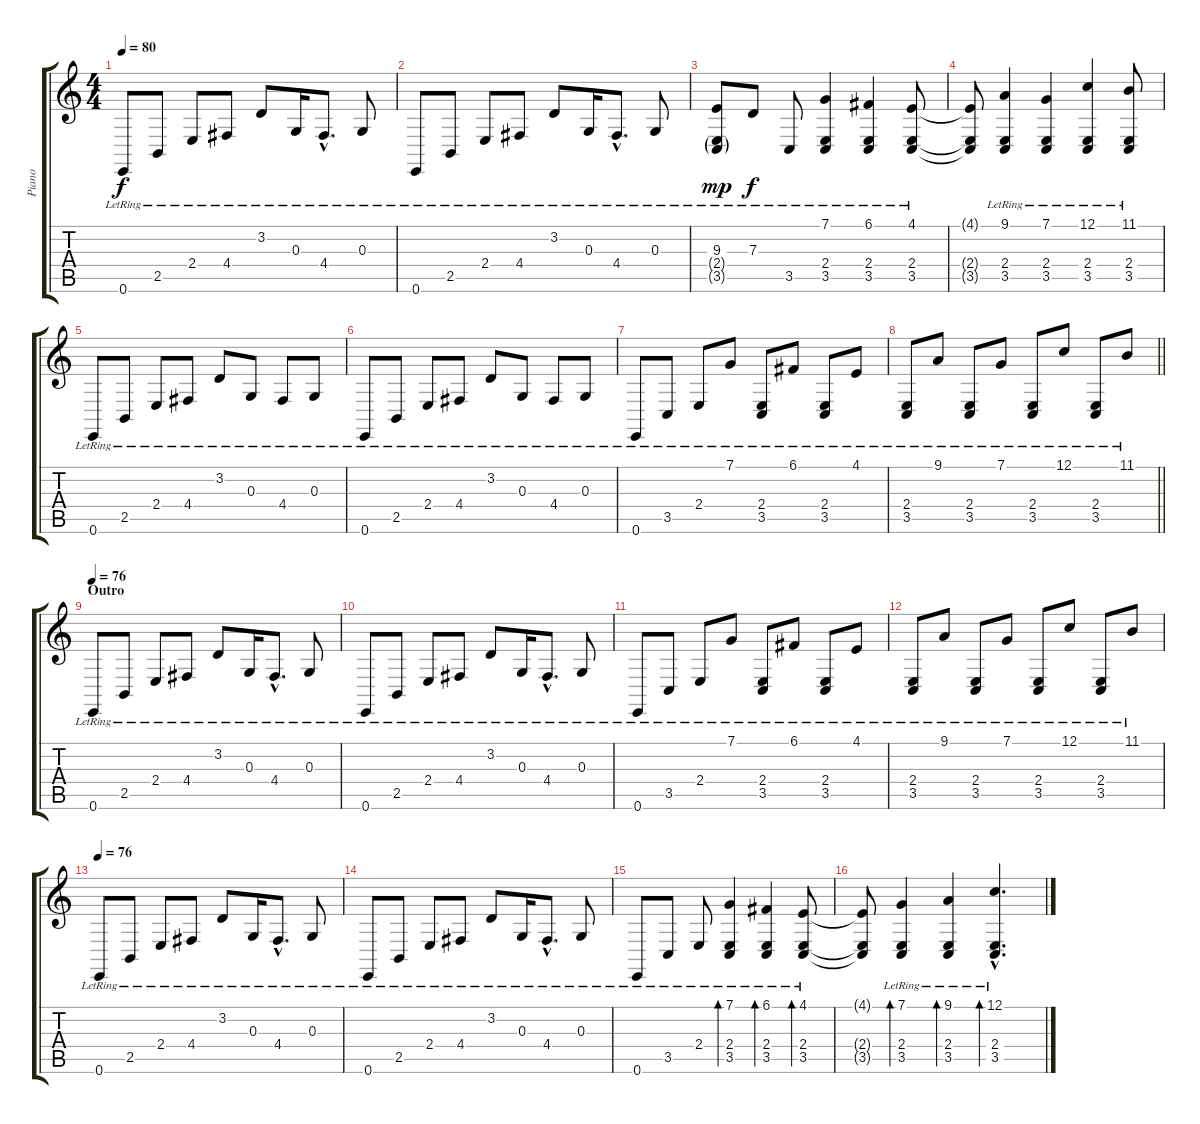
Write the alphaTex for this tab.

\track ("Piano" "Piano") {instrument acousticgrandpiano}
\staff {score tabs}
\tuning (C4 B3 G3 D3 A2 E2) {hide}
\ts (4 4)
\tempo 80
\clef g2
\ks c
0.6{lr}.8{dy f} 2.5{lr}.8 2.4{lr}.8 4.4{lr}.8 3.2{lr}.8 0.3{lr}.16 4.4{hac lr}.8{d} 0.3{lr}.8 |
0.6{lr}.8 2.5{lr}.8 2.4{lr}.8 4.4{lr}.8 3.2{lr}.8 0.3{lr}.16 4.4{hac lr}.8{d} 0.3{lr}.8 |
(9.3 2.4{g lr} 3.5{g lr}).8{dy mp} 7.3{lr}.8{dy f} 3.5{lr}.8 (7.1{lr} 2.4{lr} 3.5{lr}).4 (6.1{lr} 2.4{lr} 3.5{lr}).4 (4.1{lr} 2.4{lr} 3.5{lr}).8 |
(4.1{t} 2.4{t} 3.5{t}).8 (9.1 2.4{lr} 3.5{lr}).4 (7.1 2.4{lr} 3.5{lr}).4 (12.1 2.4{lr} 3.5{lr}).4 (11.1 2.4{lr} 3.5{lr}).8 |
0.6{lr}.8{volume 0} 2.5{lr}.8{volume 16} 2.4{lr}.8 4.4{lr}.8 3.2{lr}.8 0.3{lr}.8 4.4{lr}.8 0.3{lr}.8 |
0.6{lr}.8 2.5{lr}.8 2.4{lr}.8 4.4{lr}.8 3.2{lr}.8 0.3{lr}.8 4.4{lr}.8 0.3{lr}.8 |
0.6{lr}.8 3.5{lr}.8 2.4{lr}.8 7.1{lr}.8 (2.4{lr} 3.5{lr}).8 6.1{lr}.8 (2.4{lr} 3.5{lr}).8 4.1{lr}.8 |
\barLineRight lightlight
(2.4{lr} 3.5{lr}).8 9.1{lr}.8 (2.4{lr} 3.5{lr}).8 7.1{lr}.8 (2.4{lr} 3.5{lr}).8 12.1{lr}.8 (2.4{lr} 3.5{lr}).8 11.1{lr}.8 |
\section ("" "Outro")
\tempo 76
0.6{lr}.8 2.5{lr}.8 2.4{lr}.8 4.4{lr}.8 3.2{lr}.8 0.3{lr}.16 4.4{hac lr}.8{d} 0.3{lr}.8 |
0.6{lr}.8 2.5{lr}.8 2.4{lr}.8 4.4{lr}.8 3.2{lr}.8 0.3{lr}.16 4.4{hac lr}.8{d} 0.3{lr}.8 |
0.6{lr}.8 3.5{lr}.8 2.4{lr}.8 7.1{lr}.8 (2.4{lr} 3.5{lr}).8 6.1{lr}.8 (2.4{lr} 3.5{lr}).8 4.1{lr}.8 |
(2.4{lr} 3.5{lr}).8 9.1{lr}.8 (2.4{lr} 3.5{lr}).8 7.1{lr}.8 (2.4{lr} 3.5{lr}).8 12.1{lr}.8 (2.4{lr} 3.5{lr}).8 11.1{lr}.8 |
\tempo 76
0.6{lr}.8 2.5{lr}.8 2.4{lr}.8 4.4{lr}.8 3.2{lr}.8 0.3{lr}.16 4.4{hac lr}.8{d} 0.3{lr}.8 |
0.6{lr}.8 2.5{lr}.8 2.4{lr}.8 4.4{lr}.8 3.2{lr}.8 0.3{lr}.16 4.4{hac lr}.8{d} 0.3{lr}.8 |
0.6{lr}.8 3.5{lr}.8 2.4{lr}.8 (7.1{lr} 2.4{lr} 3.5{lr}).4{bd 60} (6.1{lr} 2.4{lr} 3.5{lr}).4{bd 60} (4.1{lr} 2.4{lr} 3.5{lr}).8{bd 60} |
(4.1{t} 2.4{t} 3.5{t}).8 (7.1 2.4{lr} 3.5{lr}).4{bd 60} (9.1 2.4{lr} 3.5{lr}).4{bd 60} (12.1{hac} 2.4{hac lr} 3.5{hac lr}).4{d bd 60}
